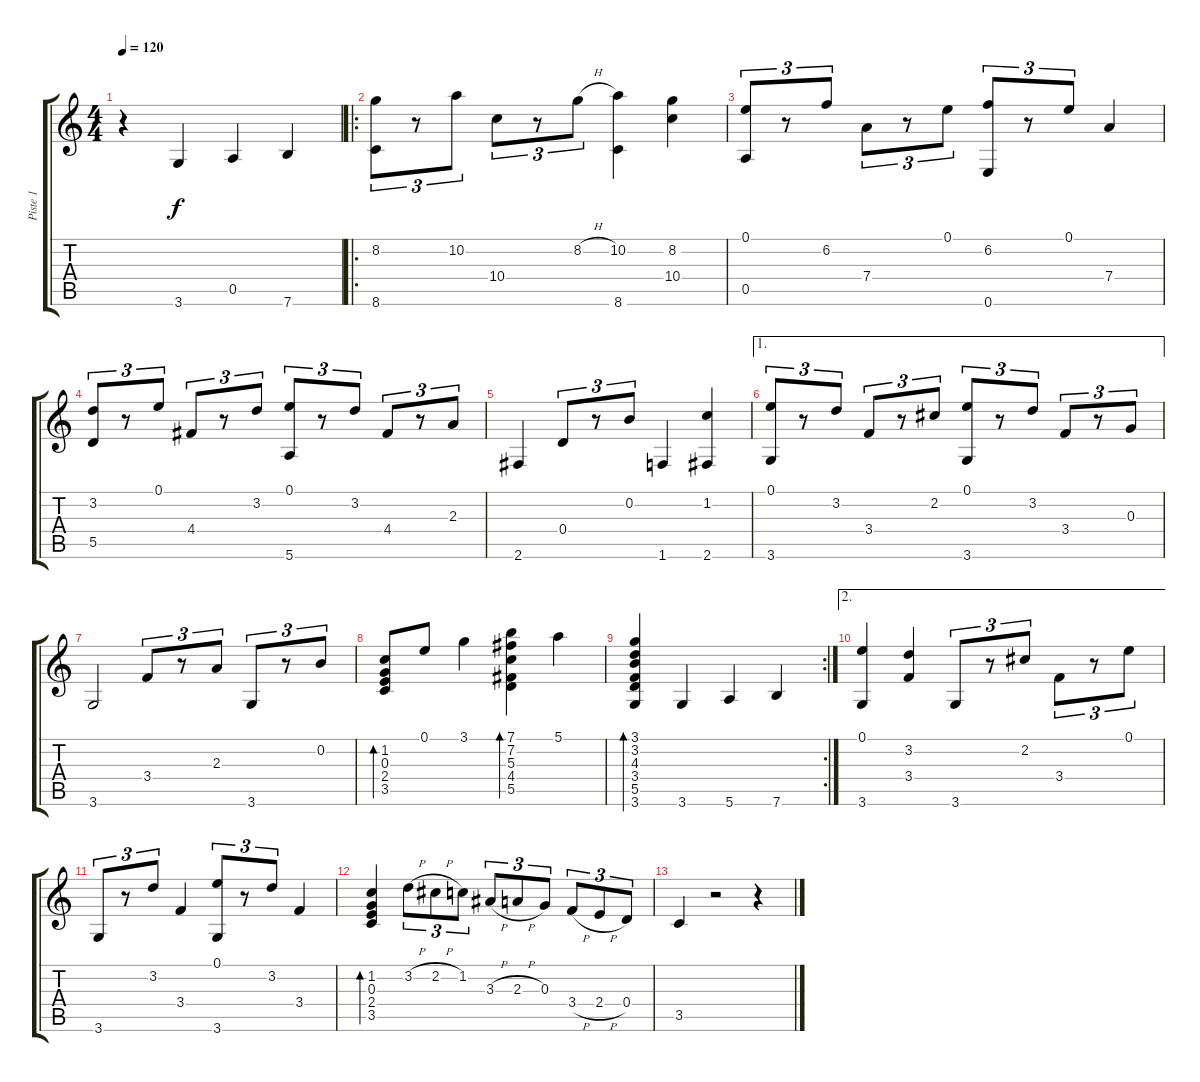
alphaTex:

\track ("Piste 1" "Piste 1") {instrument acousticguitarnylon}
\staff {score tabs}
\tuning (E4 B3 G3 D3 A2 E2) {hide}
\ts (4 4)
\tempo 120
\clef g2
\ks c
r.4{dy f instrument acousticguitarnylon} 3.6.4 0.5.4 7.6.4 |
\ro
(8.2 8.6).8{tu (3 2)} r.8{tu (3 2)} 10.2.8{tu (3 2)} 10.4.8{tu (3 2)} r.8{tu (3 2)} 8.2{h}.8{tu (3 2)} (10.2 8.6).4 (8.2 10.4).4 |
(0.1 0.5).8{tu (3 2)} r.8{tu (3 2)} 6.2.8{tu (3 2)} 7.4.8{tu (3 2)} r.8{tu (3 2)} 0.1.8{tu (3 2)} (6.2 0.6).8{tu (3 2)} r.8{tu (3 2)} 0.1.8{tu (3 2)} 7.4.4 |
(3.2 5.5).8{tu (3 2)} r.8{tu (3 2)} 0.1.8{tu (3 2)} 4.4.8{tu (3 2)} r.8{tu (3 2)} 3.2.8{tu (3 2)} (0.1 5.6).8{tu (3 2)} r.8{tu (3 2)} 3.2.8{tu (3 2)} 4.4.8{tu (3 2)} r.8{tu (3 2)} 2.3.8{tu (3 2)} |
2.6.4 0.4.8{tu (3 2)} r.8{tu (3 2)} 0.2.8{tu (3 2)} 1.6.4 (1.2 2.6).4 |
\ae 1
(0.1 3.6).8{tu (3 2)} r.8{tu (3 2)} 3.2.8{tu (3 2)} 3.4.8{tu (3 2)} r.8{tu (3 2)} 2.2.8{tu (3 2)} (0.1 3.6).8{tu (3 2)} r.8{tu (3 2)} 3.2.8{tu (3 2)} 3.4.8{tu (3 2)} r.8{tu (3 2)} 0.3.8{tu (3 2)} |
3.6.2 3.4.8{tu (3 2)} r.8{tu (3 2)} 2.3.8{tu (3 2)} 3.6.8{tu (3 2)} r.8{tu (3 2)} 0.2.8{tu (3 2)} |
(1.2 0.3 2.4 3.5).8{bd 60} 0.1.8 3.1.4 (7.1 7.2 5.3 4.4 5.5).4{bd 60} 5.1.4 |
\rc 2
(3.1 3.2 4.3 3.4 5.5 3.6).4{bd 60} 3.6.4 5.6.4 7.6.4 |
\ae 2
(0.1 3.6).4 (3.2 3.4).4 3.6.8{tu (3 2)} r.8{tu (3 2)} 2.2.8{tu (3 2)} 3.4.8{tu (3 2)} r.8{tu (3 2)} 0.1.8{tu (3 2)} |
3.6.8{tu (3 2)} r.8{tu (3 2)} 3.2.8{tu (3 2)} 3.4.4 (0.1 3.6).8{tu (3 2)} r.8{tu (3 2)} 3.2.8{tu (3 2)} 3.4.4 |
(1.2 0.3 2.4 3.5).4{bd 60} 3.2{h}.8{tu (3 2)} 2.2{h}.8{tu (3 2)} 1.2.8{tu (3 2)} 3.3{h}.8{tu (3 2)} 2.3{h}.8{tu (3 2)} 0.3.8{tu (3 2)} 3.4{h}.8{tu (3 2)} 2.4{h}.8{tu (3 2)} 0.4.8{tu (3 2)} |
3.5.4 r.2 r.4
